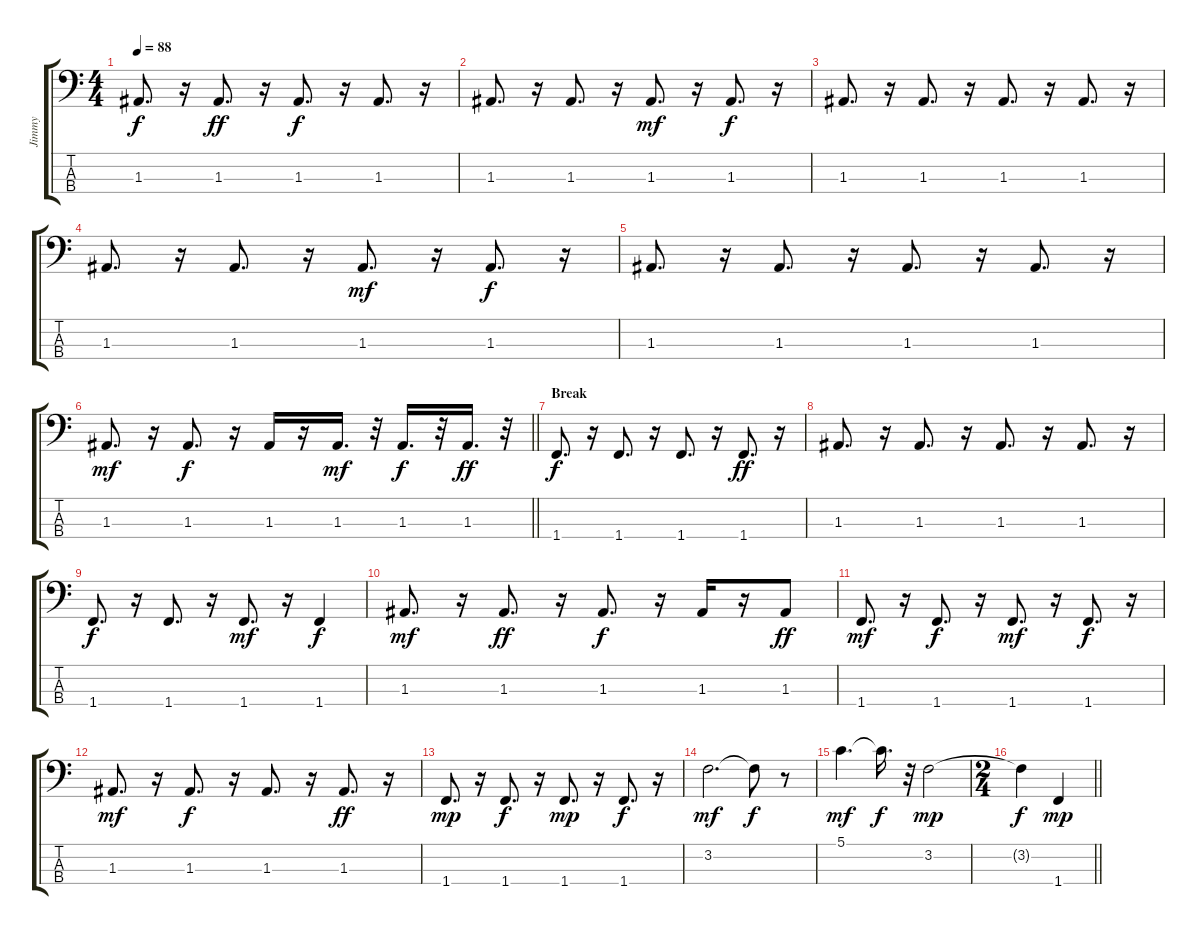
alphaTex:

\track ("Jimmy" "Jimmy") {instrument electricbassfinger}
\staff {score tabs}
\tuning (G2 D2 A1 E1) {hide}
\ts (4 4)
\tempo 88
\clef f4
\ks c
1.3.8{d dy f} r.16 1.3.8{d dy ff} r.16 1.3.8{d dy f} r.16 1.3.8{d} r.16 |
1.3.8{d} r.16 1.3.8{d} r.16 1.3.8{d dy mf} r.16 1.3.8{d dy f} r.16 |
1.3.8{d} r.16 1.3.8{d} r.16 1.3.8{d} r.16 1.3.8{d} r.16 |
1.3.8{d} r.16 1.3.8{d} r.16 1.3.8{d dy mf} r.16 1.3.8{d dy f} r.16 |
1.3.8{d} r.16 1.3.8{d} r.16 1.3.8{d} r.16 1.3.8{d} r.16 |
\barLineRight lightlight
1.3.8{d dy mf} r.16 1.3.8{d dy f} r.16 1.3.16 r.16 1.3.16{d dy mf} r.32 1.3.16{d dy f} r.32 1.3.16{d dy ff} r.32 |
\section ("" "Break")
1.4.8{d dy f} r.16 1.4.8{d} r.16 1.4.8{d} r.16 1.4.8{d dy ff} r.16 |
1.3.8{d} r.16 1.3.8{d} r.16 1.3.8{d} r.16 1.3.8{d} r.16 |
1.4.8{d dy f} r.16 1.4.8{d} r.16 1.4.8{d dy mf} r.16 1.4.4{dy f} |
1.3.8{d dy mf} r.16 1.3.8{d dy ff} r.16 1.3.8{d dy f} r.16 1.3.16 r.16 1.3.8{dy ff} |
1.4.8{d dy mf} r.16 1.4.8{d dy f} r.16 1.4.8{d dy mf} r.16 1.4.8{d dy f} r.16 |
1.3.8{d dy mf} r.16 1.3.8{d dy f} r.16 1.3.8{d} r.16 1.3.8{d dy ff} r.16 |
1.4.8{d dy mp} r.16 1.4.8{d dy f} r.16 1.4.8{d dy mp} r.16 1.4.8{d dy f} r.16 |
3.2.2{d dy mf} 3.2{t}.8{dy f} r.8 |
5.1.4{d dy mf} 5.1{t}.16{d dy f} r.32 3.2.2{dy mp} |
\ts (2 4)
\barLineRight lightlight
3.2{t}.4{dy f} 1.4.4{dy mp}
